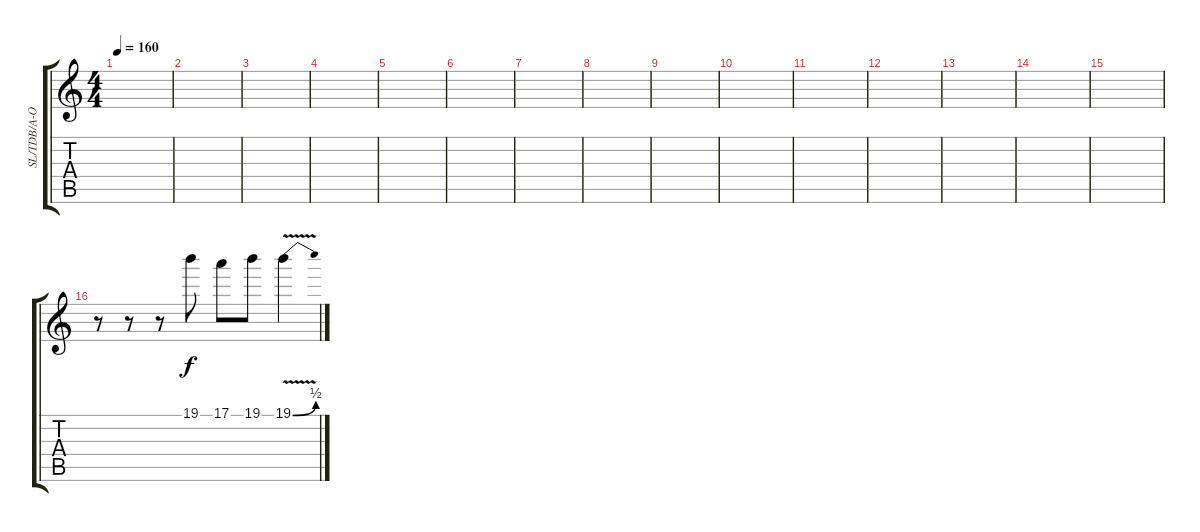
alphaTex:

\track ("SL/TDB/A-O" "SL/TDB/A-O") {instrument distortionguitar}
\staff {score tabs}
\tuning (E4 B3 G3 D3 A2 E2) {hide}
\ts (4 4)
\tempo 160
\clef g2
\ks c
|
|
|
|
|
|
|
|
|
|
|
|
|
|
|
r.8 r.8 r.8 19.1.8 17.1.8 19.1.8 19.1{be (bend 0 0 60 2) v}.4
